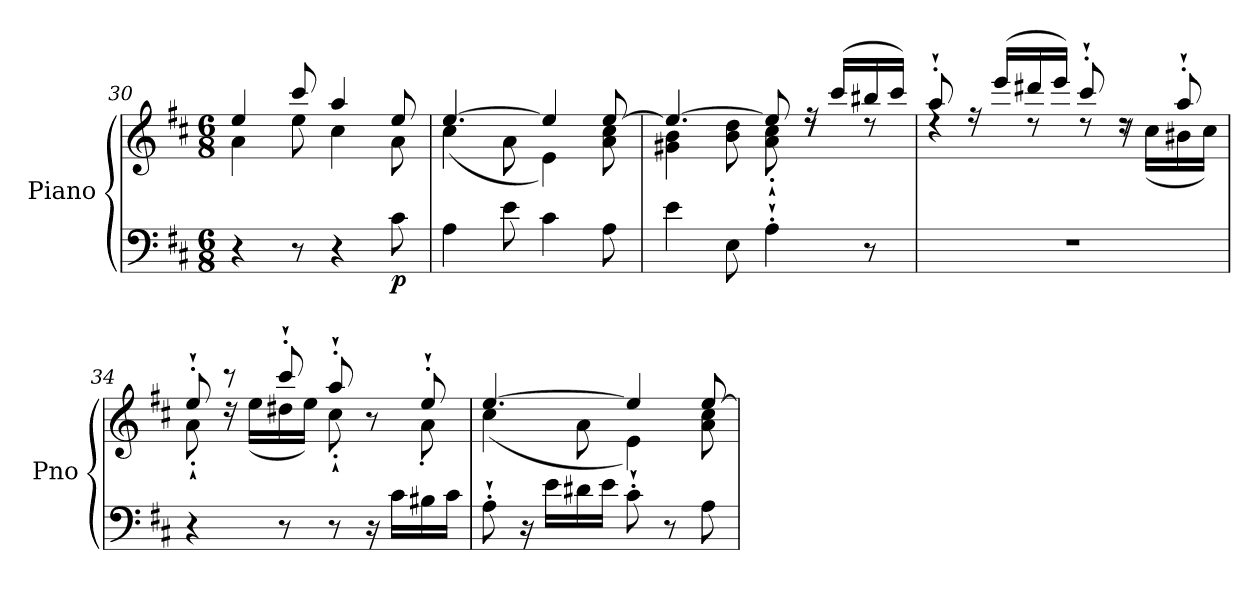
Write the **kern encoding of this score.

**kern	**kern	**dynam
*part1	*part1	*part1
*staff2	*staff1	*staff1/2
*I"Piano	*	*
*I'Pno	*	*
*clefF4	*clefG2	*
*k[f#c#]	*k[f#c#]	*
*M6/8	*M6/8	*
=30	=30	=30
*	*^	*
4r	4ee/	4a\	.
8r	8ccc#/	8ee\	.
4r	4aa/	4cc#\	.
!	!	!	!LO:DY:b=2
8c#\	8ee/	8a\	p
=31	=31	=31	=31
4A\	[4.ee/	(4cc#\	.
8e\	.	8a\	.
4c#\	4ee/]	4e\)	.
8A\	[8ee/	8a\ 8cc#\	.
=32	=32	=32	=32
4e\	4.ee/_	4g#X\ 4b\	.
8E\	.	8b\ 8dd\	.
4A`'\	8ee/]	8a\`' 8cc#\`'	.
.	16rff	8rdd	.
.	(16ccc#/LL	.	.
8r	16bb#X/	8rdd	.
.	16ccc#/JJ)	.	.
=33	=33	=33	=33
2.r	8aa`'/	4rdd	.
.	16rff	.	.
.	(>16eee/LL	.	.
.	16ddd#X/	8rdd	.
.	16eee/JJ)	.	.
.	8ccc#`'/	8rdd	.
.	8rdd	16rdd	.
.	.	(16cc#\LL	.
.	8aa`'/	16b#X\	.
.	.	16cc#\JJ)	.
!!LO:LB:g=z	!!
=34	=34	=34	=34
4r	8ee`'/	8a`'\	.
.	8r	16rdd	.
.	.	(16ee\LL	.
8r	8ccc#`'/	16dd#X\	.
.	.	16ee\JJ)	.
8r	8aa`'/	8cc#`'\	.
16r	8r	8ryy	.
16c#\LL	.	.	.
16B#X\	8ee`'/	8a'\	.
16c#\JJ	.	.	.
=35	=35	=35	=35
8A`'\	[4.ee/	(4cc#\	.
16r	.	.	.
16e\LL	.	.	.
16d#X\	.	8a\	.
16e\JJ	.	.	.
8c#`'\	4ee/]	4e\)	.
8r	.	.	.
8A\	[8ee/	8a\ 8cc#\	.
*	*v	*v	*
=	=	=
*-	*-	*-
